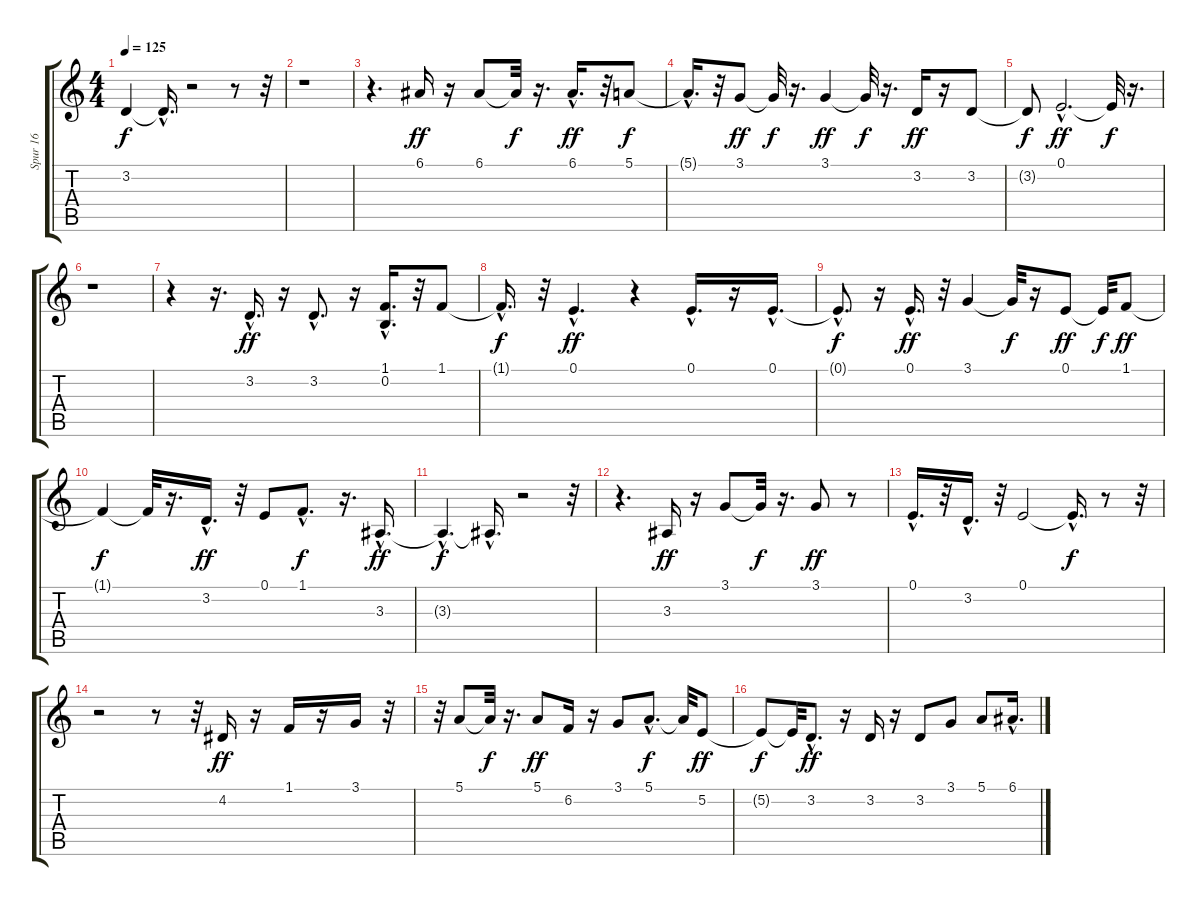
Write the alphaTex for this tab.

\track ("Spur 16" "Spur 16") {instrument pad1newage}
\staff {score tabs}
\tuning (E4 B3 G3 D3 A2 E2) {hide}
\ts (4 4)
\tempo 125
\clef g2
\ks c
3.2{t}.4{dy f} 3.2{hac t}.16{d} r.2 r.8 r.32 |
r.1 |
r.4{d} 6.1.16{dy ff} r.16 6.1.8 6.1{t}.32{dy f} r.16{d} 6.1{hac}.16{d dy ff} r.32 5.1.8{dy f} |
5.1{hac t}.16{d} r.32 3.1.8{dy ff} 3.1{t}.32{dy f} r.16{d} 3.1.4{dy ff} 3.1{t}.32{dy f} r.16{d} 3.2.16{dy ff} r.16 3.2.8 |
3.2{t}.8{dy f} 0.1{hac}.2{d dy ff} 0.1{t}.32{dy f} r.16{d} |
r.1 |
r.4 r.16{d} 3.2{hac}.16{d dy ff} r.16 3.2{hac}.8{d} r.16 (1.1{hac} 0.2).16{d} r.32 1.1.8 |
1.1{hac t}.16{d dy f} r.32 0.1{hac}.4{d dy ff} r.4 0.1{hac}.16{d} r.16 0.1{hac}.16{d} |
0.1{hac t}.8{d dy f} r.16 0.1{hac}.16{d dy ff} r.32 3.1.4 3.1{t}.32{dy f} r.16 0.1.8{dy ff} 0.1{t}.32{dy f} 1.1.8{dy ff} |
1.1{t}.4{dy f} 1.1{t}.32 r.16{d} 3.2{hac}.16{d dy ff} r.32 0.1.8 1.1{hac}.8{d dy f} r.16{d} 3.3{hac}.16{d dy ff} |
3.3{hac t}.4{d dy f} 3.3{hac t}.16{d} r.2 r.32 |
r.4{d} 3.3.16{dy ff} r.16 3.1.8 3.1{t}.32{dy f} r.16{d} 3.1.8{dy ff} r.8 |
0.1{hac}.16{d} r.32 3.2{hac}.16{d} r.32 0.1.2 0.1{hac t}.16{d dy f} r.8 r.32 |
r.2 r.8 r.32 4.2.16{dy ff} r.16 1.1.16 r.16 3.1.16 r.32 |
r.32 5.1.8 5.1{t}.32{dy f} r.16{d} 5.1.8{dy ff} 6.2.16 r.16 3.1.8 5.1{hac}.8{d dy f} 5.1{t}.32 5.2.8{dy ff} |
5.2{t}.8{dy f} 5.2{t}.32 3.2{hac}.8{d dy ff} r.16 3.2.16 r.16 3.2.8 3.1.8 5.1.8 6.1{hac}.16{d}
